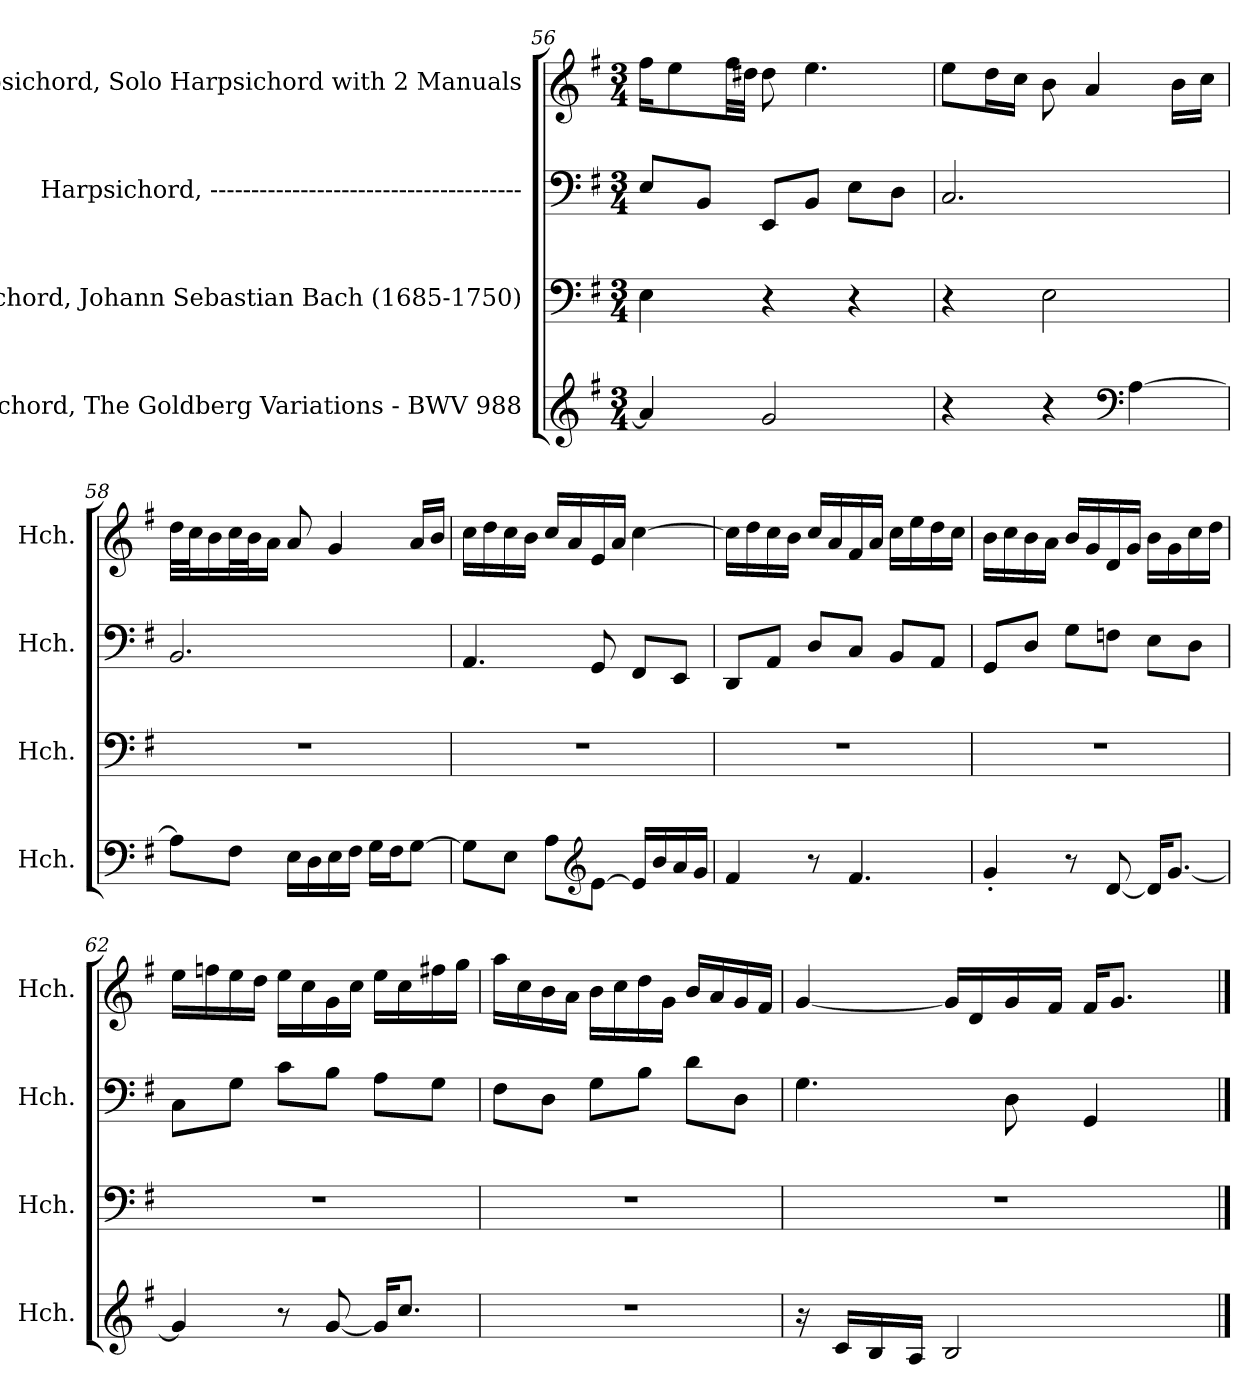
**kern	**kern	**kern	**kern
*part4	*part3	*part2	*part1
*staff4	*staff3	*staff2	*staff1
*I"Harpsichord, The Goldberg Variations - BWV 988	*I"Harpsichord, Johann Sebastian Bach  (1685-1750)	*I"Harpsichord, --------------------------------------	*I"Harpsichord, Solo Harpsichord with 2 Manuals
*I'Hch.	*I'Hch.	*I'Hch.	*I'Hch.
*clefG2	*clefF4	*clefF4	*clefG2
*k[f#]	*k[f#]	*k[f#]	*k[f#]
*M3/4	*M3/4	*M3/4	*M3/4
=56	=56	=56	=56
4a/]	4E\	8E/L	16ff#\KL
.	.	.	8ee\
.	.	8BB/J	.
.	.	.	32ff#\LL
.	.	.	32dd#X\JJJ
2g/	4r	8EE/L	8dd#\
.	.	8BB/J	4.ee\
.	4r	8E\L	.
.	.	8D\J	.
=57	=57	=57	=57
4r	4r	2.C/	8ee\L
.	.	.	16dd\L
.	.	.	16cc\JJ
4r	2E\	.	8b\
.	.	.	4a/
*clefF4	*	*	*
[4A\	.	.	.
.	.	.	16b\LL
.	.	.	16cc\JJ
!!LO:LB:g=z
=58	=58	=58	=58
8A\L]	2.r	2.BB/	32dd\LLL
.	.	.	32cc\J
.	.	.	16b\
8F#\J	.	.	32cc\L
.	.	.	32b\J
.	.	.	16a\JJ
16E\LL	.	.	8a/
16D\	.	.	.
16E\	.	.	4g/
16F#\JJ	.	.	.
16G\LL	.	.	.
16F#\J	.	.	.
[8G\J	.	.	16a/LL
.	.	.	16b/JJ
=59	=59	=59	=59
8G\L]	2.r	4.AA/	16cc\LL
.	.	.	16dd\
8E\J	.	.	16cc\
.	.	.	16b\JJ
8A\L	.	.	16cc/LL
.	.	.	16a/
*clefG2	*	*	*
[8e\J	.	8GG/	16e/
.	.	.	16a/JJ
16e/LL]	.	8FF#/L	[4cc\
16b/	.	.	.
16a/	.	8EE/J	.
16g/JJ	.	.	.
=60	=60	=60	=60
4f#/	2.r	8DD/L	16cc\LL]
.	.	.	16dd\
.	.	8AA/J	16cc\
.	.	.	16b\JJ
8r	.	8D/L	16cc/LL
.	.	.	16a/
4.f#/	.	8C/J	16f#/
.	.	.	16a/JJ
.	.	8BB/L	16cc\LL
.	.	.	16ee\
.	.	8AA/J	16dd\
.	.	.	16cc\JJ
!!LO:LB:g=z
=61	=61	=61	=61
4g'/	2.r	8GG/L	16b\LL
.	.	.	16cc\
.	.	8D/J	16b\
.	.	.	16a\JJ
8r	.	8G\L	16b/LL
.	.	.	16g/
[8d/	.	8Fn\J	16d/
.	.	.	16g/JJ
16d/KL]	.	8E\L	16b\LL
[8.g/J	.	.	16g\
.	.	8D\J	16cc\
.	.	.	16dd\JJ
=62	=62	=62	=62
4g/]	2.r	8C\L	16ee\LL
.	.	.	16ffn\
.	.	8G\J	16ee\
.	.	.	16dd\JJ
8r	.	8c\L	16ee\LL
.	.	.	16cc\
[8g/	.	8B\J	16g\
.	.	.	16cc\JJ
16g/KL]	.	8A\L	16ee\LL
8.cc/J	.	.	16cc\
.	.	8G\J	16ff#X\
.	.	.	16gg\JJ
=63	=63	=63	=63
2.r	2.r	8F#\L	16aa\LL
.	.	.	16cc\
.	.	8D\J	16b\
.	.	.	16a\JJ
.	.	8G\L	16b\LL
.	.	.	16cc\
.	.	8B\J	16dd\
.	.	.	16g\JJ
.	.	8d\L	16b/LL
.	.	.	16a/
.	.	8D\J	16g/
.	.	.	16f#/JJ
!!LO:PB:g=z
=64	=64	=64	=64
*	*	*	*MM48
*	*	*	*^
*	*	*	*	*^
*	*	*	*	*	*^
*	*	*	*	*	*	*^
*	*	*	*	*	*	*	*^
*	*	*	*	*	*	*	*	*^
*	*	*	*	*	*	*	*	*	*^
*	*	*	*	*	*	*	*	*	*	*^
*	*	*	*	*	*	*	*	*	*	*	*^
16r	2.r	4.G\	[4g/	48ryy	24ryy	12ryy	8ryy	6ryy	4ryy	3ryy	3ryy	3ryy
.	.	.	.	192ryy	.	.	.	.	.	.	.	.
*	*	*	*MM47	*	*	*	*	*	*	*	*	*
.	.	.	.	3%2ryy	.	.	.	.	.	.	.	.
.	.	.	.	.	48ryy	.	.	.	.	.	.	.
16c/LL	.	.	.	.	192ryy	.	.	.	.	.	.	.
*	*	*	*MM46	*	*	*	*	*	*	*	*	*
.	.	.	.	.	3%2ryy	.	.	.	.	.	.	.
.	.	.	.	.	.	24ryy	.	.	.	.	.	.
16B/	.	.	.	.	.	96ryy	32ryy	.	.	.	.	.
*	*	*	*MM45	*	*	*	*	*	*	*	*	*
.	.	.	.	.	.	3ryy	.	.	.	.	.	.
*	*	*	*MM44	*	*	*	*	*	*	*	*	*
.	.	.	.	.	.	.	2ryy	.	.	.	.	.
.	.	.	.	.	.	.	.	24ryy	.	.	.	.
16A/JJ	.	.	.	.	.	.	.	.	.	.	.	.
.	.	.	.	.	.	.	.	96.ryy	.	.	.	.
*	*	*	*MM43	*	*	*	*	*	*	*	*	*
.	.	.	.	.	.	.	.	3ryy	.	.	.	.
*	*	*	*MM42	*	*	*	*	*	*	*	*	*
2B/	.	.	16g/LL]	.	.	.	.	.	16..ryy	.	.	.
*	*	*	*MM41	*	*	*	*	*	*	*	*	*
.	.	.	16d/	.	.	.	.	.	.	.	.	.
.	.	.	.	.	.	.	.	.	.	24ryy	12ryy	12...ryy
*	*	*	*MM40	*	*	*	*	*	*	*	*	*
.	.	.	.	.	.	.	.	.	4ryy	.	.	.
.	.	8D\	16g/	.	.	.	.	.	.	48ryy	.	.
.	.	.	.	.	.	.	.	.	.	192ryy	.	.
*	*	*	*MM39	*	*	*	*	*	*	*	*	*
.	.	.	.	.	.	.	.	.	.	3ryy	.	.
.	.	.	.	.	.	.	.	.	.	.	96ryy	.
*	*	*	*MM38	*	*	*	*	*	*	*	*	*
.	.	.	.	.	.	.	.	.	.	.	6ryy	.
.	.	.	16f#/JJ	.	.	.	.	.	.	.	.	.
.	.	.	.	.	.	6ryy	.	.	.	.	.	.
*	*	*	*MM37	*	*	*	*	*	*	*	*	*
.	.	.	.	.	.	.	.	.	.	.	.	6ryy
*	*	*	*MM19	*	*	*	*	*	*	*	*	*
.	.	4GG/	16f#/KL	.	.	.	.	.	.	.	.	.
.	.	.	.	.	.	.	.	6ryy	.	.	.	.
.	.	.	8.g/J	.	.	.	.	.	.	.	.	.
.	.	.	.	.	.	.	.	.	.	.	12...ryy	.
.	.	.	.	.	.	.	.	.	8ryy	.	.	.
.	.	.	.	.	.	12ryy	.	.	.	.	.	.
.	.	.	.	.	.	.	16.ryy	.	.	.	.	12ryy
.	.	.	.	24ryy	.	.	.	.	.	.	.	.
.	.	.	.	.	.	48.ryy	.	.	.	.	.	.
.	.	.	.	.	.	.	.	48ryy	.	.	.	.
.	.	.	.	96.ryy	96.ryy	.	.	.	64ryy	96.ryy	.	.
.	.	.	.	.	.	.	.	.	.	.	.	96ryy
.	.	.	.	.	.	.	.	192ryy	.	.	.	.
*	*	*	*v	*v	*v	*v	*v	*v	*v	*v	*v	*v
*MM96	*MM96	*MM96	*MM96
==	==	==	==
*-	*-	*-	*-
